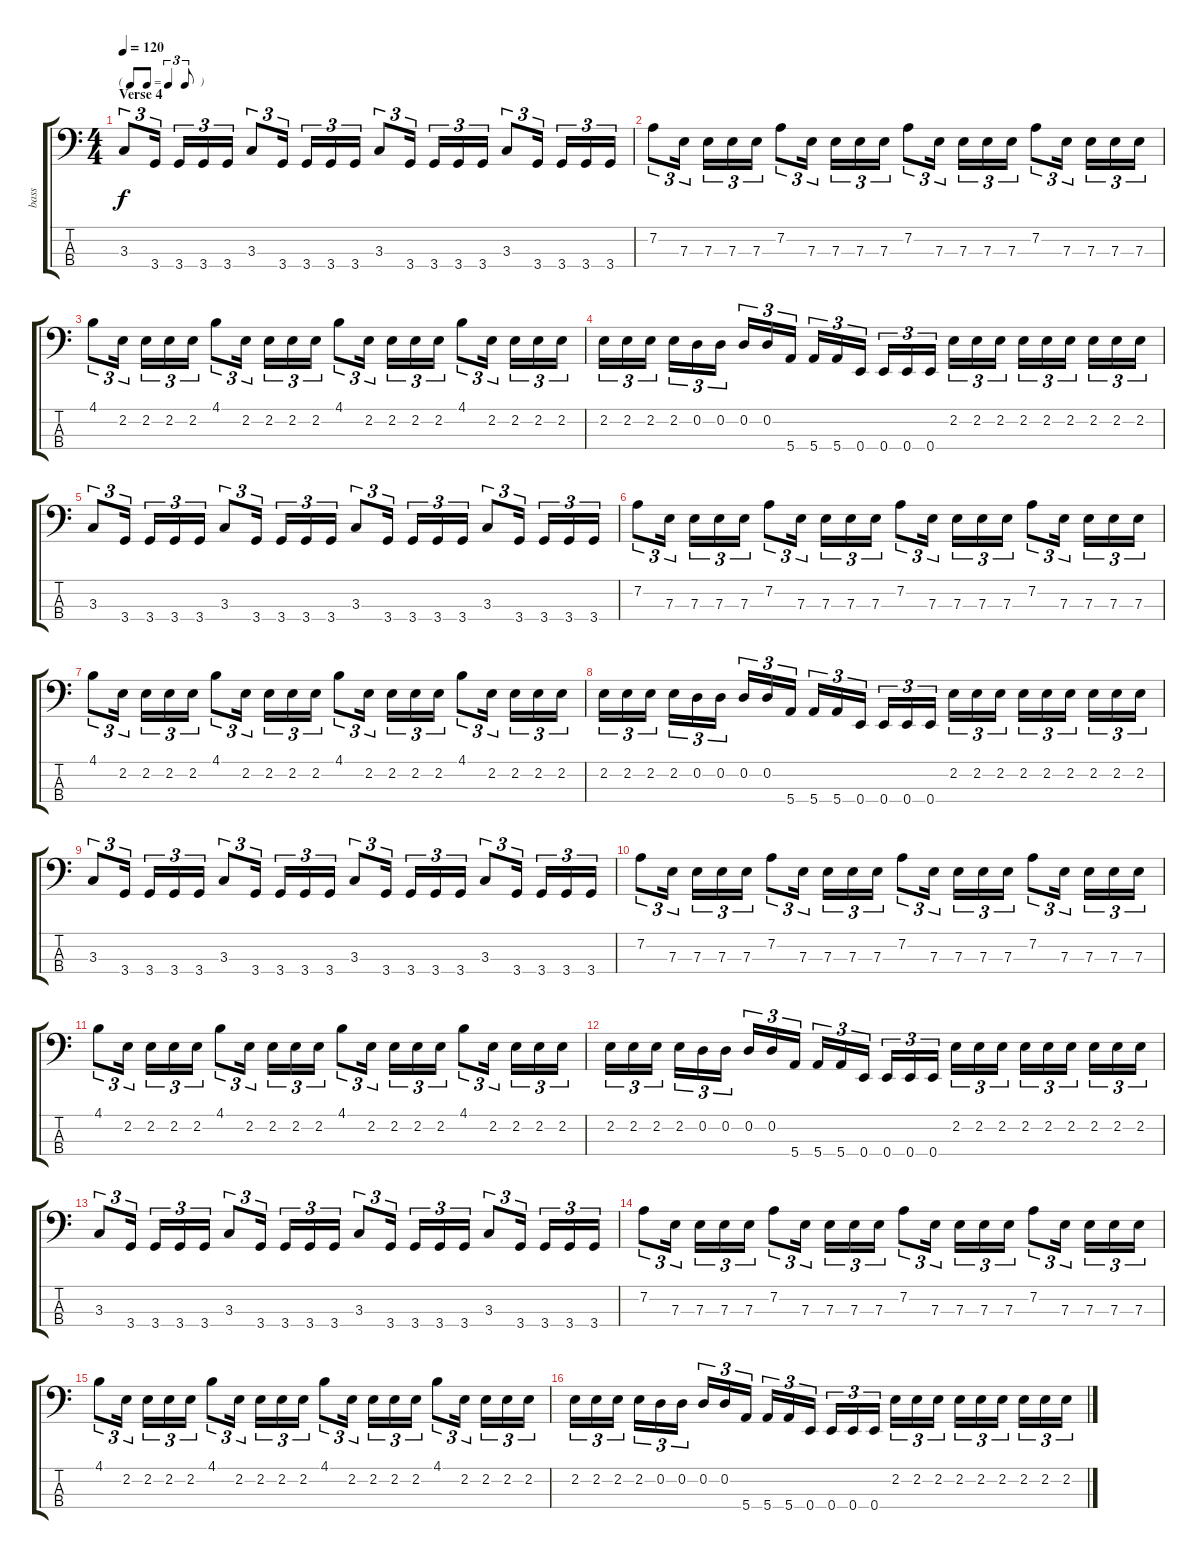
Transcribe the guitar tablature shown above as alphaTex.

\track ("bass" "bass") {instrument electricbassfinger}
\staff {score tabs}
\tuning (G2 D2 A1 E1) {hide}
\ts (4 4)
\tf triplet8th
\section ("" "Verse 4")
\tempo 120
\clef f4
\ks c
3.3.8{tu (3 2) dy f} 3.4.16{tu (3 2)} 3.4.16{tu (3 2)} 3.4.16{tu (3 2)} 3.4.16{tu (3 2)} 3.3.8{tu (3 2)} 3.4.16{tu (3 2)} 3.4.16{tu (3 2)} 3.4.16{tu (3 2)} 3.4.16{tu (3 2)} 3.3.8{tu (3 2)} 3.4.16{tu (3 2)} 3.4.16{tu (3 2)} 3.4.16{tu (3 2)} 3.4.16{tu (3 2)} 3.3.8{tu (3 2)} 3.4.16{tu (3 2)} 3.4.16{tu (3 2)} 3.4.16{tu (3 2)} 3.4.16{tu (3 2)} |
7.2.8{tu (3 2)} 7.3.16{tu (3 2)} 7.3.16{tu (3 2)} 7.3.16{tu (3 2)} 7.3.16{tu (3 2)} 7.2.8{tu (3 2)} 7.3.16{tu (3 2)} 7.3.16{tu (3 2)} 7.3.16{tu (3 2)} 7.3.16{tu (3 2)} 7.2.8{tu (3 2)} 7.3.16{tu (3 2)} 7.3.16{tu (3 2)} 7.3.16{tu (3 2)} 7.3.16{tu (3 2)} 7.2.8{tu (3 2)} 7.3.16{tu (3 2)} 7.3.16{tu (3 2)} 7.3.16{tu (3 2)} 7.3.16{tu (3 2)} |
4.1.8{tu (3 2)} 2.2.16{tu (3 2)} 2.2.16{tu (3 2)} 2.2.16{tu (3 2)} 2.2.16{tu (3 2)} 4.1.8{tu (3 2)} 2.2.16{tu (3 2)} 2.2.16{tu (3 2)} 2.2.16{tu (3 2)} 2.2.16{tu (3 2)} 4.1.8{tu (3 2)} 2.2.16{tu (3 2)} 2.2.16{tu (3 2)} 2.2.16{tu (3 2)} 2.2.16{tu (3 2)} 4.1.8{tu (3 2)} 2.2.16{tu (3 2)} 2.2.16{tu (3 2)} 2.2.16{tu (3 2)} 2.2.16{tu (3 2)} |
2.2.16{tu (3 2)} 2.2.16{tu (3 2)} 2.2.16{tu (3 2)} 2.2.16{tu (3 2)} 0.2.16{tu (3 2)} 0.2.16{tu (3 2)} 0.2.16{tu (3 2)} 0.2.16{tu (3 2)} 5.4.16{tu (3 2)} 5.4.16{tu (3 2)} 5.4.16{tu (3 2)} 0.4.16{tu (3 2)} 0.4.16{tu (3 2)} 0.4.16{tu (3 2)} 0.4.16{tu (3 2)} 2.2.16{tu (3 2)} 2.2.16{tu (3 2)} 2.2.16{tu (3 2)} 2.2.16{tu (3 2)} 2.2.16{tu (3 2)} 2.2.16{tu (3 2)} 2.2.16{tu (3 2)} 2.2.16{tu (3 2)} 2.2.16{tu (3 2)} |
3.3.8{tu (3 2)} 3.4.16{tu (3 2)} 3.4.16{tu (3 2)} 3.4.16{tu (3 2)} 3.4.16{tu (3 2)} 3.3.8{tu (3 2)} 3.4.16{tu (3 2)} 3.4.16{tu (3 2)} 3.4.16{tu (3 2)} 3.4.16{tu (3 2)} 3.3.8{tu (3 2)} 3.4.16{tu (3 2)} 3.4.16{tu (3 2)} 3.4.16{tu (3 2)} 3.4.16{tu (3 2)} 3.3.8{tu (3 2)} 3.4.16{tu (3 2)} 3.4.16{tu (3 2)} 3.4.16{tu (3 2)} 3.4.16{tu (3 2)} |
7.2.8{tu (3 2)} 7.3.16{tu (3 2)} 7.3.16{tu (3 2)} 7.3.16{tu (3 2)} 7.3.16{tu (3 2)} 7.2.8{tu (3 2)} 7.3.16{tu (3 2)} 7.3.16{tu (3 2)} 7.3.16{tu (3 2)} 7.3.16{tu (3 2)} 7.2.8{tu (3 2)} 7.3.16{tu (3 2)} 7.3.16{tu (3 2)} 7.3.16{tu (3 2)} 7.3.16{tu (3 2)} 7.2.8{tu (3 2)} 7.3.16{tu (3 2)} 7.3.16{tu (3 2)} 7.3.16{tu (3 2)} 7.3.16{tu (3 2)} |
4.1.8{tu (3 2)} 2.2.16{tu (3 2)} 2.2.16{tu (3 2)} 2.2.16{tu (3 2)} 2.2.16{tu (3 2)} 4.1.8{tu (3 2)} 2.2.16{tu (3 2)} 2.2.16{tu (3 2)} 2.2.16{tu (3 2)} 2.2.16{tu (3 2)} 4.1.8{tu (3 2)} 2.2.16{tu (3 2)} 2.2.16{tu (3 2)} 2.2.16{tu (3 2)} 2.2.16{tu (3 2)} 4.1.8{tu (3 2)} 2.2.16{tu (3 2)} 2.2.16{tu (3 2)} 2.2.16{tu (3 2)} 2.2.16{tu (3 2)} |
2.2.16{tu (3 2)} 2.2.16{tu (3 2)} 2.2.16{tu (3 2)} 2.2.16{tu (3 2)} 0.2.16{tu (3 2)} 0.2.16{tu (3 2)} 0.2.16{tu (3 2)} 0.2.16{tu (3 2)} 5.4.16{tu (3 2)} 5.4.16{tu (3 2)} 5.4.16{tu (3 2)} 0.4.16{tu (3 2)} 0.4.16{tu (3 2)} 0.4.16{tu (3 2)} 0.4.16{tu (3 2)} 2.2.16{tu (3 2)} 2.2.16{tu (3 2)} 2.2.16{tu (3 2)} 2.2.16{tu (3 2)} 2.2.16{tu (3 2)} 2.2.16{tu (3 2)} 2.2.16{tu (3 2)} 2.2.16{tu (3 2)} 2.2.16{tu (3 2)} |
3.3.8{tu (3 2)} 3.4.16{tu (3 2)} 3.4.16{tu (3 2)} 3.4.16{tu (3 2)} 3.4.16{tu (3 2)} 3.3.8{tu (3 2)} 3.4.16{tu (3 2)} 3.4.16{tu (3 2)} 3.4.16{tu (3 2)} 3.4.16{tu (3 2)} 3.3.8{tu (3 2)} 3.4.16{tu (3 2)} 3.4.16{tu (3 2)} 3.4.16{tu (3 2)} 3.4.16{tu (3 2)} 3.3.8{tu (3 2)} 3.4.16{tu (3 2)} 3.4.16{tu (3 2)} 3.4.16{tu (3 2)} 3.4.16{tu (3 2)} |
7.2.8{tu (3 2)} 7.3.16{tu (3 2)} 7.3.16{tu (3 2)} 7.3.16{tu (3 2)} 7.3.16{tu (3 2)} 7.2.8{tu (3 2)} 7.3.16{tu (3 2)} 7.3.16{tu (3 2)} 7.3.16{tu (3 2)} 7.3.16{tu (3 2)} 7.2.8{tu (3 2)} 7.3.16{tu (3 2)} 7.3.16{tu (3 2)} 7.3.16{tu (3 2)} 7.3.16{tu (3 2)} 7.2.8{tu (3 2)} 7.3.16{tu (3 2)} 7.3.16{tu (3 2)} 7.3.16{tu (3 2)} 7.3.16{tu (3 2)} |
4.1.8{tu (3 2)} 2.2.16{tu (3 2)} 2.2.16{tu (3 2)} 2.2.16{tu (3 2)} 2.2.16{tu (3 2)} 4.1.8{tu (3 2)} 2.2.16{tu (3 2)} 2.2.16{tu (3 2)} 2.2.16{tu (3 2)} 2.2.16{tu (3 2)} 4.1.8{tu (3 2)} 2.2.16{tu (3 2)} 2.2.16{tu (3 2)} 2.2.16{tu (3 2)} 2.2.16{tu (3 2)} 4.1.8{tu (3 2)} 2.2.16{tu (3 2)} 2.2.16{tu (3 2)} 2.2.16{tu (3 2)} 2.2.16{tu (3 2)} |
2.2.16{tu (3 2)} 2.2.16{tu (3 2)} 2.2.16{tu (3 2)} 2.2.16{tu (3 2)} 0.2.16{tu (3 2)} 0.2.16{tu (3 2)} 0.2.16{tu (3 2)} 0.2.16{tu (3 2)} 5.4.16{tu (3 2)} 5.4.16{tu (3 2)} 5.4.16{tu (3 2)} 0.4.16{tu (3 2)} 0.4.16{tu (3 2)} 0.4.16{tu (3 2)} 0.4.16{tu (3 2)} 2.2.16{tu (3 2)} 2.2.16{tu (3 2)} 2.2.16{tu (3 2)} 2.2.16{tu (3 2)} 2.2.16{tu (3 2)} 2.2.16{tu (3 2)} 2.2.16{tu (3 2)} 2.2.16{tu (3 2)} 2.2.16{tu (3 2)} |
3.3.8{tu (3 2)} 3.4.16{tu (3 2)} 3.4.16{tu (3 2)} 3.4.16{tu (3 2)} 3.4.16{tu (3 2)} 3.3.8{tu (3 2)} 3.4.16{tu (3 2)} 3.4.16{tu (3 2)} 3.4.16{tu (3 2)} 3.4.16{tu (3 2)} 3.3.8{tu (3 2)} 3.4.16{tu (3 2)} 3.4.16{tu (3 2)} 3.4.16{tu (3 2)} 3.4.16{tu (3 2)} 3.3.8{tu (3 2)} 3.4.16{tu (3 2)} 3.4.16{tu (3 2)} 3.4.16{tu (3 2)} 3.4.16{tu (3 2)} |
7.2.8{tu (3 2)} 7.3.16{tu (3 2)} 7.3.16{tu (3 2)} 7.3.16{tu (3 2)} 7.3.16{tu (3 2)} 7.2.8{tu (3 2)} 7.3.16{tu (3 2)} 7.3.16{tu (3 2)} 7.3.16{tu (3 2)} 7.3.16{tu (3 2)} 7.2.8{tu (3 2)} 7.3.16{tu (3 2)} 7.3.16{tu (3 2)} 7.3.16{tu (3 2)} 7.3.16{tu (3 2)} 7.2.8{tu (3 2)} 7.3.16{tu (3 2)} 7.3.16{tu (3 2)} 7.3.16{tu (3 2)} 7.3.16{tu (3 2)} |
4.1.8{tu (3 2)} 2.2.16{tu (3 2)} 2.2.16{tu (3 2)} 2.2.16{tu (3 2)} 2.2.16{tu (3 2)} 4.1.8{tu (3 2)} 2.2.16{tu (3 2)} 2.2.16{tu (3 2)} 2.2.16{tu (3 2)} 2.2.16{tu (3 2)} 4.1.8{tu (3 2)} 2.2.16{tu (3 2)} 2.2.16{tu (3 2)} 2.2.16{tu (3 2)} 2.2.16{tu (3 2)} 4.1.8{tu (3 2)} 2.2.16{tu (3 2)} 2.2.16{tu (3 2)} 2.2.16{tu (3 2)} 2.2.16{tu (3 2)} |
2.2.16{tu (3 2)} 2.2.16{tu (3 2)} 2.2.16{tu (3 2)} 2.2.16{tu (3 2)} 0.2.16{tu (3 2)} 0.2.16{tu (3 2)} 0.2.16{tu (3 2)} 0.2.16{tu (3 2)} 5.4.16{tu (3 2)} 5.4.16{tu (3 2)} 5.4.16{tu (3 2)} 0.4.16{tu (3 2)} 0.4.16{tu (3 2)} 0.4.16{tu (3 2)} 0.4.16{tu (3 2)} 2.2.16{tu (3 2)} 2.2.16{tu (3 2)} 2.2.16{tu (3 2)} 2.2.16{tu (3 2)} 2.2.16{tu (3 2)} 2.2.16{tu (3 2)} 2.2.16{tu (3 2)} 2.2.16{tu (3 2)} 2.2.16{tu (3 2)}
